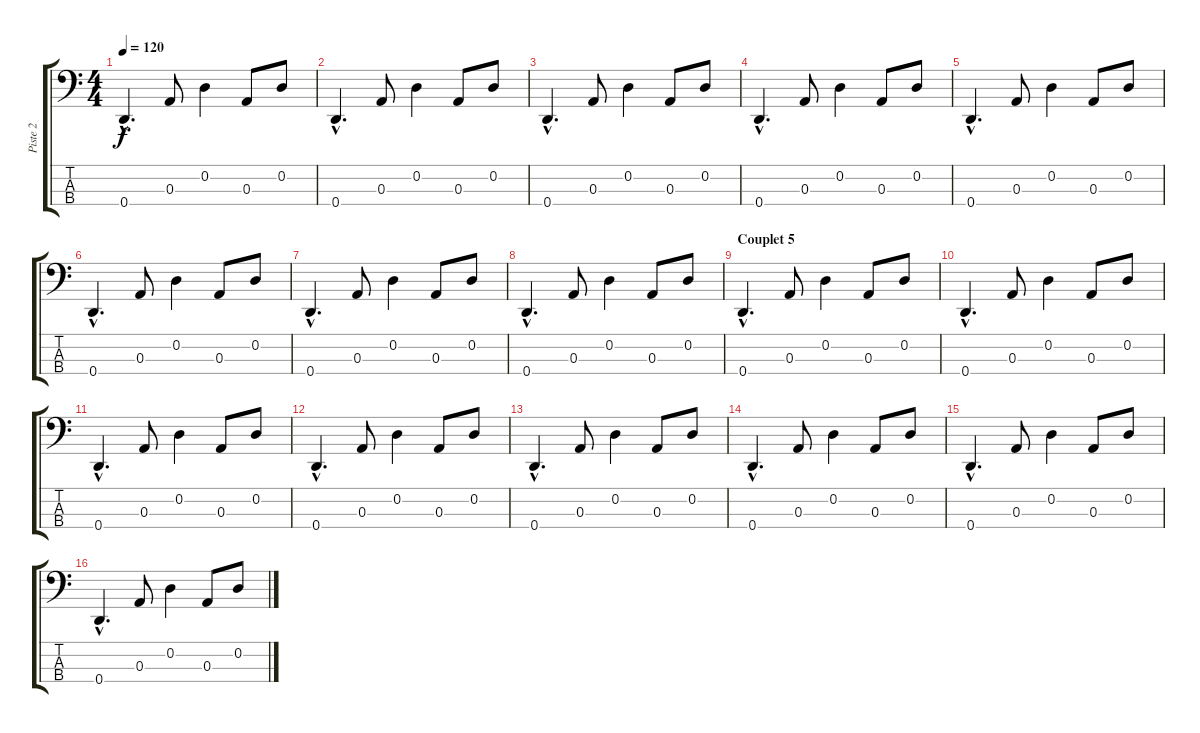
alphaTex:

\track ("Piste 2" "Piste 2") {instrument electricbasspick}
\staff {score tabs}
\tuning (G2 D2 A1 D1) {hide}
\ts (4 4)
\tempo 120
\clef f4
\ks c
0.4{hac}.4{d dy f} 0.3.8 0.2.4 0.3.8 0.2.8 |
0.4{hac}.4{d} 0.3.8 0.2.4 0.3.8 0.2.8 |
0.4{hac}.4{d} 0.3.8 0.2.4 0.3.8 0.2.8 |
0.4{hac}.4{d} 0.3.8 0.2.4 0.3.8 0.2.8 |
0.4{hac}.4{d} 0.3.8 0.2.4 0.3.8 0.2.8 |
0.4{hac}.4{d} 0.3.8 0.2.4 0.3.8 0.2.8 |
0.4{hac}.4{d} 0.3.8 0.2.4 0.3.8 0.2.8 |
0.4{hac}.4{d} 0.3.8 0.2.4 0.3.8 0.2.8 |
\section ("" "Couplet 5")
0.4{hac}.4{d} 0.3.8 0.2.4 0.3.8 0.2.8 |
0.4{hac}.4{d} 0.3.8 0.2.4 0.3.8 0.2.8 |
0.4{hac}.4{d} 0.3.8 0.2.4 0.3.8 0.2.8 |
0.4{hac}.4{d} 0.3.8 0.2.4 0.3.8 0.2.8 |
0.4{hac}.4{d} 0.3.8 0.2.4 0.3.8 0.2.8 |
0.4{hac}.4{d} 0.3.8 0.2.4 0.3.8 0.2.8 |
0.4{hac}.4{d} 0.3.8 0.2.4 0.3.8 0.2.8 |
0.4{hac}.4{d} 0.3.8 0.2.4 0.3.8 0.2.8
